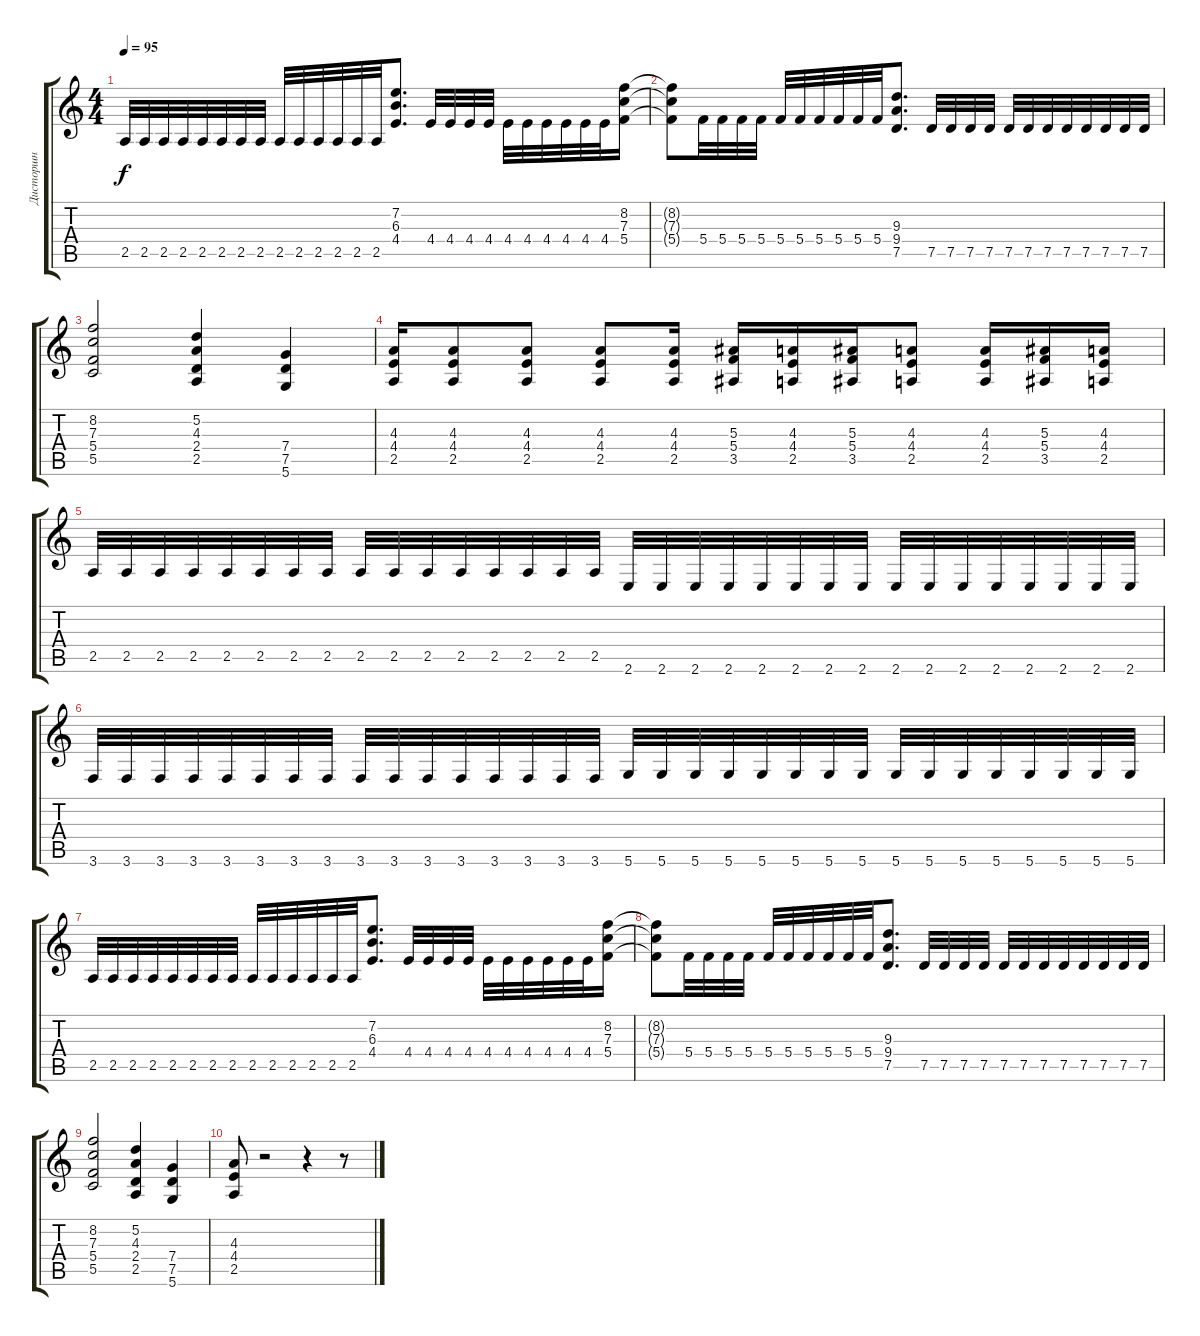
\track ("Дисторшн" "Дисторшн") {instrument distortionguitar}
\staff {score tabs}
\tuning (D4 A3 F3 C3 G2 D2) {hide}
\ts (4 4)
\tempo 95
\clef g2
\ks c
2.5.32{dy f} 2.5.32 2.5.32 2.5.32 2.5.32 2.5.32 2.5.32 2.5.32 2.5.32 2.5.32 2.5.32 2.5.32 2.5.32 2.5.32 (7.2 6.3 4.4).8{d} 4.4.32 4.4.32 4.4.32 4.4.32 4.4.32 4.4.32 4.4.32 4.4.32 4.4.32 4.4.32 (8.2 7.3 5.4).16 |
(8.2{t} 7.3{t} 5.4{t}).8 5.4.32 5.4.32 5.4.32 5.4.32 5.4.32 5.4.32 5.4.32 5.4.32 5.4.32 5.4.32 (9.3 9.4 7.5).8{d} 7.5.32 7.5.32 7.5.32 7.5.32 7.5.32 7.5.32 7.5.32 7.5.32 7.5.32 7.5.32 7.5.32 7.5.32 |
(8.2 7.3 5.4 5.5).2 (5.2 4.3 2.4 2.5).4 (7.4 7.5 5.6).4 |
(4.3 4.4 2.5).16 (4.3 4.4 2.5).8 (4.3 4.4 2.5).8 (4.3 4.4 2.5).8 (4.3 4.4 2.5).16 (5.3 5.4 3.5).16 (4.3 4.4 2.5).16 (5.3 5.4 3.5).16 (4.3 4.4 2.5).8 (4.3 4.4 2.5).16 (5.3 5.4 3.5).16 (4.3 4.4 2.5).16 |
2.5.32 2.5.32 2.5.32 2.5.32 2.5.32 2.5.32 2.5.32 2.5.32 2.5.32 2.5.32 2.5.32 2.5.32 2.5.32 2.5.32 2.5.32 2.5.32 2.6.32 2.6.32 2.6.32 2.6.32 2.6.32 2.6.32 2.6.32 2.6.32 2.6.32 2.6.32 2.6.32 2.6.32 2.6.32 2.6.32 2.6.32 2.6.32 |
3.6.32 3.6.32 3.6.32 3.6.32 3.6.32 3.6.32 3.6.32 3.6.32 3.6.32 3.6.32 3.6.32 3.6.32 3.6.32 3.6.32 3.6.32 3.6.32 5.6.32 5.6.32 5.6.32 5.6.32 5.6.32 5.6.32 5.6.32 5.6.32 5.6.32 5.6.32 5.6.32 5.6.32 5.6.32 5.6.32 5.6.32 5.6.32 |
2.5.32 2.5.32 2.5.32 2.5.32 2.5.32 2.5.32 2.5.32 2.5.32 2.5.32 2.5.32 2.5.32 2.5.32 2.5.32 2.5.32 (7.2 6.3 4.4).8{d} 4.4.32 4.4.32 4.4.32 4.4.32 4.4.32 4.4.32 4.4.32 4.4.32 4.4.32 4.4.32 (8.2 7.3 5.4).16 |
(8.2{t} 7.3{t} 5.4{t}).8 5.4.32 5.4.32 5.4.32 5.4.32 5.4.32 5.4.32 5.4.32 5.4.32 5.4.32 5.4.32 (9.3 9.4 7.5).8{d} 7.5.32 7.5.32 7.5.32 7.5.32 7.5.32 7.5.32 7.5.32 7.5.32 7.5.32 7.5.32 7.5.32 7.5.32 |
(8.2 7.3 5.4 5.5).2 (5.2 4.3 2.4 2.5).4 (7.4 7.5 5.6).4 |
(4.3 4.4 2.5).8 r.2 r.4 r.8
